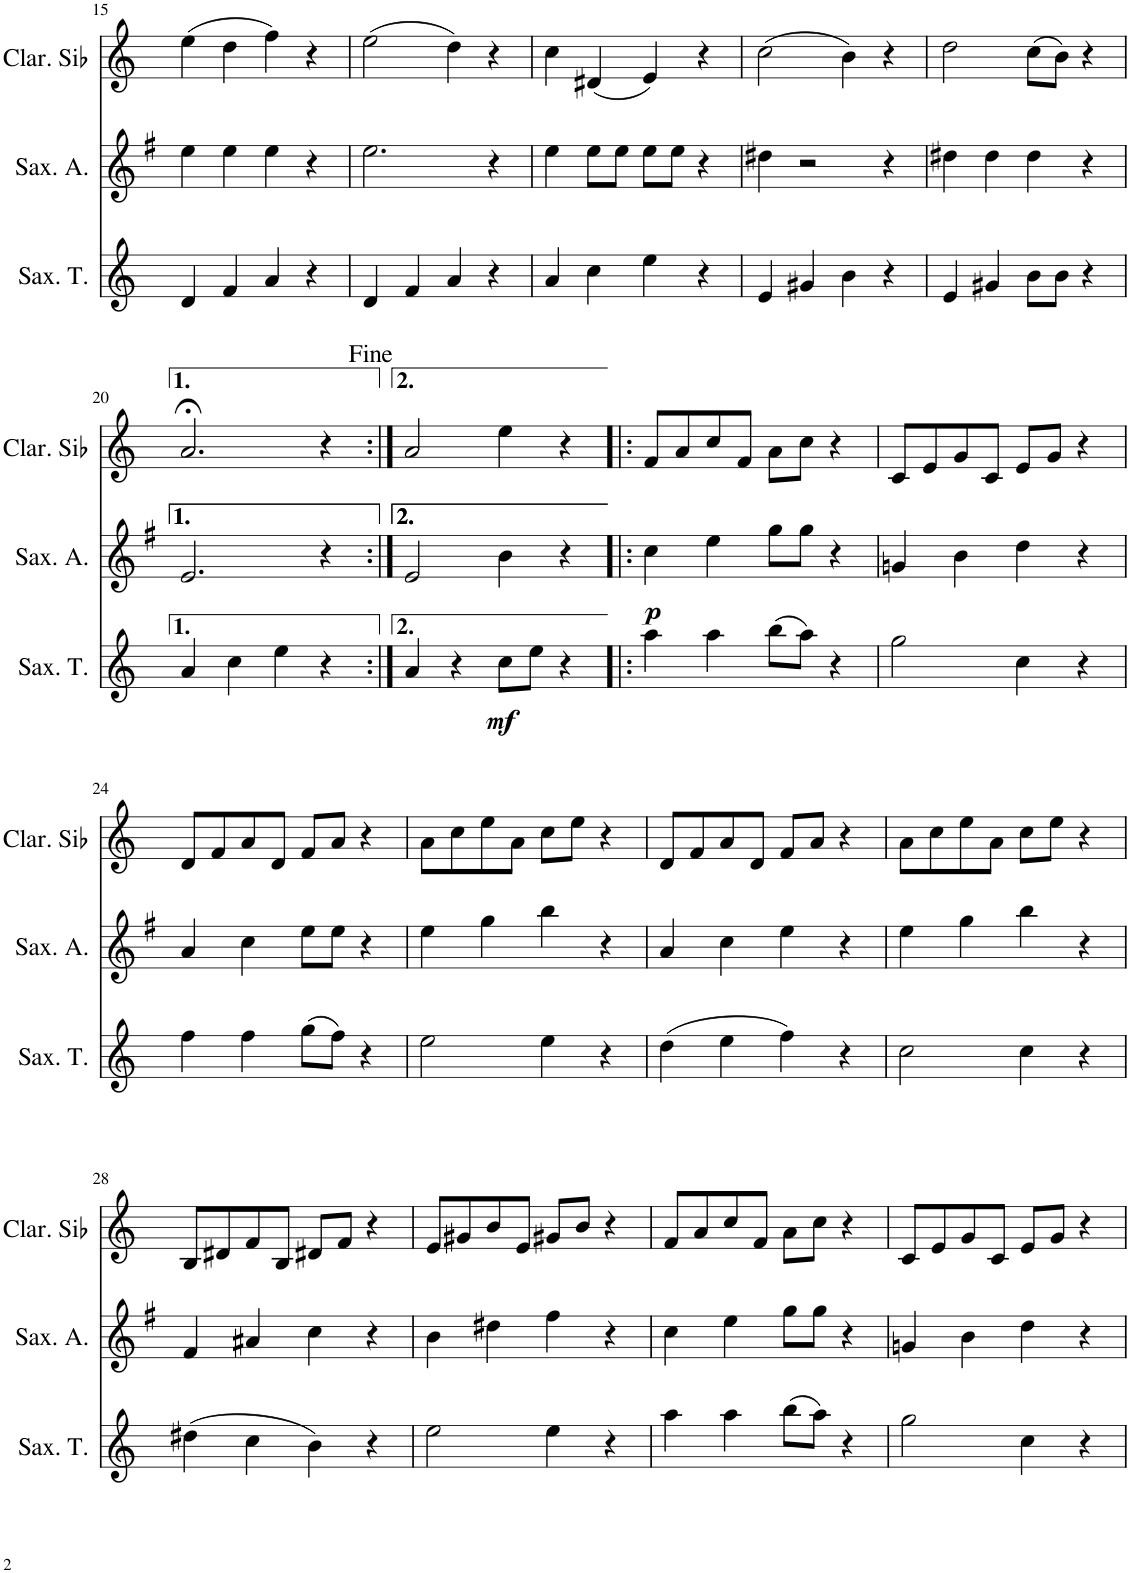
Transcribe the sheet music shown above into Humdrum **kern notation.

**kern	**kern	**dynam	**kern	**dynam	**kern	**kern
*part5	*part4	*part4	*part3	*part3	*part2	*part1
*staff5	*staff4	*staff4	*staff3	*staff3	*staff2	*staff1
*I"Flûte	*I"Saxophone Ténor	*	*I"Saxophone Alto	*	*I"Clarinette en Sib	*I"Clarinette en Sib
*I'Fl.	*I'Sax. T.	*	*I'Sax. A.	*	*I'Clar. Sib	*I'Clar. Sib
!!LO:PB:g=z
*clefG2	*clefG2	*	*clefG2	*	*clefG2	*clefG2
*	*Trd8c14	*	*Trd5c9	*	*Trd1c2	*Trd1c2
*k[b-e-]	*k[]	*	*k[f#]	*	*k[]	*k[]
=15	=15	=15	=15	=15	=15	=15
4c	4d/	.	4ee\	.	4a	(4ee\
4e-	4f/	.	4ee\	.	4a	4dd\
4g	4a/	.	4ee\	.	4a	4ff\)
4r	4r	.	4r	.	4r	4r
=16	=16	=16	=16	=16	=16	=16
4c	4d/	.	2.ee\	.	2.a	(2ee\
4e-	4f/	.	.	.	.	.
4g	4a/	.	.	.	.	4dd\)
4r	4r	.	4r	.	4r	4r
=17	=17	=17	=17	=17	=17	=17
4g	4a/	.	4ee\	.	4a	4cc\
4b-	4cc\	.	8ee\L	.	8a	(4d#X/
.	.	.	8ee\J	.	8a	.
4dd	4ee\	.	8ee\L	.	8a	4e/)
.	.	.	8ee\J	.	8a	.
4r	4r	.	4r	.	4r	4r
=18	=18	=18	=18	=18	=18	=18
4d	4e/	.	4dd#X\	.	4g#X	(2cc\
4f#X	4g#X/	.	2r	.	2r	.
4a	4b\	.	.	.	.	4b\)
4r	4r	.	4r	.	4r	4r
=19	=19	=19	=19	=19	=19	=19
4d	4e/	.	4dd#X\	.	4g#X	2dd\
4f#X	4g#X/	.	4dd#\	.	4g#	.
8a	8b\L	.	4dd#\	.	4g#	(8cc\L
8a	8b\J	.	.	.	.	8b\J)
4r	4r	.	4r	.	4r	4r
!!LO:LB:g=z
=20	=20	=20	=20	=20	=20	=20
4g	4a/	.	2.e/	.	2.a	2.a;</
4b-	4cc\	.	.	.	.	.
4dd	4ee\	.	.	.	.	.
4r	4r	.	4r	.	4r	4r
=21:|!	=21:|!	=21:|!	=21:|!	=21:|!	=21:|!	=21:|!
4g	4a/	.	2e/	.	1r	2a/
4b-	4r	.	.	.	.	.
!	!	!LO:DY:b	!	!	!	!
4dd	8cc\L	mf	4b\	.	.	4ee\
.	8ee\J	.	.	.	.	.
4r	4r	.	4r	.	.	4r
4ryy	4ryy	.	4ryy	.	4r	4ryy
=22!|:	=22!|:	=22!|:	=22!|:	=22!|:	=22!|:	=22!|:
!	!	!	!	!LO:DY:b	!	!
4e-	4aa\	.	4cc\	p	1r	8f/L
.	.	.	.	.	.	8a/
4g	4aa\	.	4ee\	.	.	8cc/
.	.	.	.	.	.	8f/J
4b-	(8bb\L	.	8gg\L	.	.	8a\L
.	8aa\J)	.	8gg\J	.	.	8cc\J
4r	4r	.	4r	.	.	4r
4ryy	4ryy	.	4ryy	.	4r	4ryy
=23	=23	=23	=23	=23	=23	=23
4B-X	2gg\	.	4gn/	.	1r	8c/L
.	.	.	.	.	.	8e/
4d	.	.	4b\	.	.	8g/
.	.	.	.	.	.	8c/J
4f	4cc\	.	4dd\	.	.	8e/L
.	.	.	.	.	.	8g/J
4r	4r	.	4r	.	.	4r
4ryy	4ryy	.	4ryy	.	4r	4ryy
!!LO:LB:g=z
=24	=24	=24	=24	=24	=24	=24
4c	4ff\	.	4a/	.	1r	8d/L
.	.	.	.	.	.	8f/
4e-	4ff\	.	4cc\	.	.	8a/
.	.	.	.	.	.	8d/J
4g	(8gg\L	.	8ee\L	.	.	8f/L
.	8ff\J)	.	8ee\J	.	.	8a/J
4r	4r	.	4r	.	.	4r
4ryy	4ryy	.	4ryy	.	4r	4ryy
=25	=25	=25	=25	=25	=25	=25
4g	2ee\	.	4ee\	.	1r	8a\L
.	.	.	.	.	.	8cc\
4b-	.	.	4gg\	.	.	8ee\
.	.	.	.	.	.	8a\J
4dd	4ee\	.	4bb\	.	.	8cc\L
.	.	.	.	.	.	8ee\J
4r	4r	.	4r	.	.	4r
4ryy	4ryy	.	4ryy	.	4r	4ryy
=26	=26	=26	=26	=26	=26	=26
4c	(4dd\	.	4a/	.	1r	8d/L
.	.	.	.	.	.	8f/
4e-	4ee\	.	4cc\	.	.	8a/
.	.	.	.	.	.	8d/J
4g	4ff\)	.	4ee\	.	.	8f/L
.	.	.	.	.	.	8a/J
4r	4r	.	4r	.	.	4r
4ryy	4ryy	.	4ryy	.	4r	4ryy
=27	=27	=27	=27	=27	=27	=27
4g	2cc\	.	4ee\	.	1r	8a\L
.	.	.	.	.	.	8cc\
4b-	.	.	4gg\	.	.	8ee\
.	.	.	.	.	.	8a\J
4dd	4cc\	.	4bb\	.	.	8cc\L
.	.	.	.	.	.	8ee\J
4r	4r	.	4r	.	.	4r
4ryy	4ryy	.	4ryy	.	4r	4ryy
!!LO:LB:g=z
=28	=28	=28	=28	=28	=28	=28
4A	(4dd#X\	.	4f#/	.	1r	8B/L
.	.	.	.	.	.	8d#X/
4c#X	4cc\	.	4a#X/	.	.	8f/
.	.	.	.	.	.	8B/J
4e-	4b\)	.	4cc\	.	.	8d#X/L
.	.	.	.	.	.	8f/J
4r	4r	.	4r	.	.	4r
4ryy	4ryy	.	4ryy	.	4r	4ryy
=29	=29	=29	=29	=29	=29	=29
4d	2ee\	.	4b\	.	1r	8e/L
.	.	.	.	.	.	8g#X/
4f#X	.	.	4dd#X\	.	.	8b/
.	.	.	.	.	.	8e/J
4a	4ee\	.	4ff#\	.	.	8g#X/L
.	.	.	.	.	.	8b/J
4r	4r	.	4r	.	.	4r
4ryy	4ryy	.	4ryy	.	4r	4ryy
=30	=30	=30	=30	=30	=30	=30
4e-	4aa\	.	4cc\	.	1r	8f/L
.	.	.	.	.	.	8a/
4g	4aa\	.	4ee\	.	.	8cc/
.	.	.	.	.	.	8f/J
4b-	(8bb\L	.	8gg\L	.	.	8a\L
.	8aa\J)	.	8gg\J	.	.	8cc\J
4r	4r	.	4r	.	.	4r
4ryy	4ryy	.	4ryy	.	4r	4ryy
=31	=31	=31	=31	=31	=31	=31
4B-X	2gg\	.	4gn/	.	1r	8c/L
.	.	.	.	.	.	8e/
4d	.	.	4b\	.	.	8g/
.	.	.	.	.	.	8c/J
4f	4cc\	.	4dd\	.	.	8e/L
.	.	.	.	.	.	8g/J
4r	4r	.	4r	.	.	4r
4ryy	4ryy	.	4ryy	.	4r	4ryy
=	=	=	=	=	=	=
*-	*-	*-	*-	*-	*-	*-
